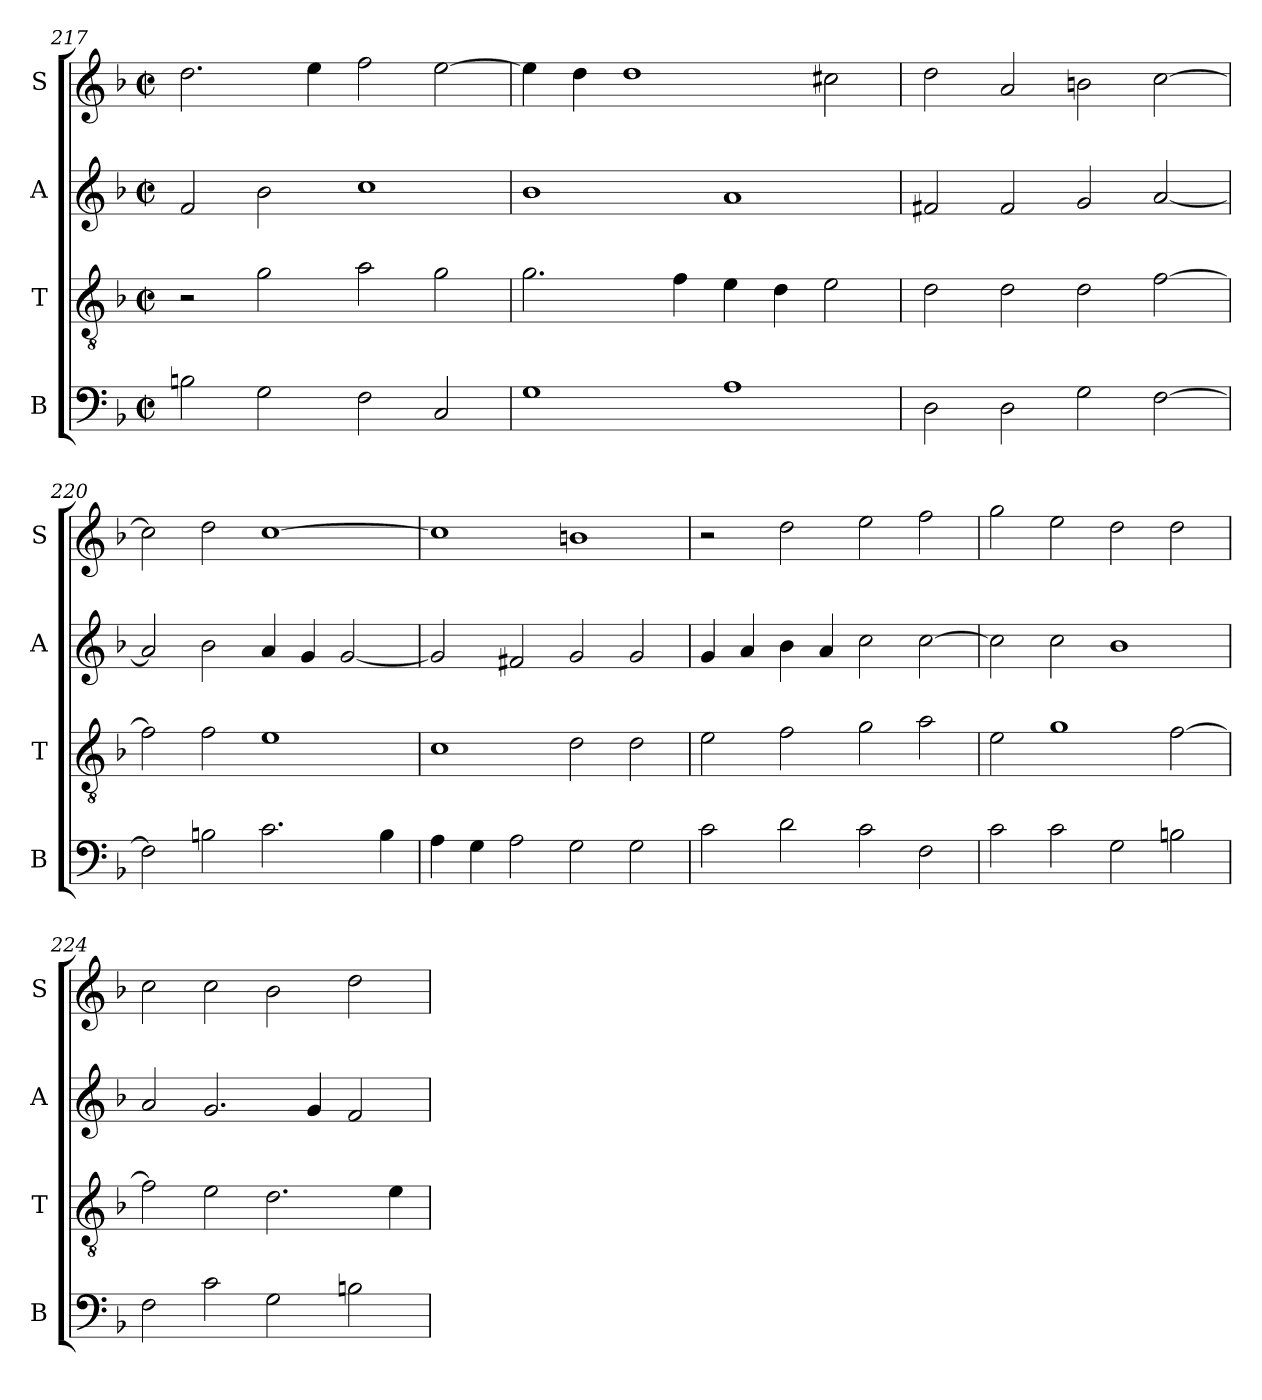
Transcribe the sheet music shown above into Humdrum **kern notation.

**kern	**kern	**kern	**kern
*part4	*part3	*part2	*part1
*staff4	*staff3	*staff2	*staff1
*I"B	*I"T	*I"A	*I"S
*I'B	*I'T	*I'A	*I'S
*clefF4	*clefGv2	*clefG2	*clefG2
*k[b-]	*k[b-]	*k[b-]	*k[b-]
*F:	*F:	*F:	*F:
*M2/2	*M2/2	*M2/2	*M2/2
*met(c|)	*met(c|)	*met(c|)	*met(c|)
=217	=217	=217	=217
2B\	2r	2f/	2.dd\
2G\	2g\	2b-\	.
.	.	.	4ee\
2F\	2a\	1cc	2ff\
2C/	2g\	.	[<2ee\
!!LO:LB:g=z
=218	=218	=218	=218
1G	2.g\	1b-	4ee\]
.	.	.	4dd\
.	.	.	1dd
.	4f\	.	.
1A	4e\	1a	.
.	4d\	.	.
.	2e\	.	2cc#\
=219	=219	=219	=219
2D\	2d\	2f#X/	2dd\
2D\	2d\	2f#/	2a/
2G\	2d\	2g/	2bn\
[>2F\	[>2f\	[<2a/	[>2cc\
=220	=220	=220	=220
2F\]	2f\]	2a/]	2cc\]
2B\	2f\	2b-\	2dd\
2.c\	1e	4a/	[>1cc
.	.	4g/	.
.	.	[<2g/	.
4B\	.	.	.
=221	=221	=221	=221
4A\	1c	2g/]	1cc]
4G\	.	.	.
2A\	.	2f#/	.
2G\	2d\	2g/	1bn
2G\	2d\	2g/	.
=222	=222	=222	=222
2c\	2e\	4g/	2r
.	.	4a/	.
2d\	2f\	4b-\	2dd\
.	.	4a/	.
2c\	2g\	2cc\	2ee\
2F\	2a\	[>2cc\	2ff\
!!LO:PB:g=z
=223	=223	=223	=223
2c\	2e\	2cc\]	2gg\
2c\	1g	2cc\	2ee\
2G\	.	1b-	2dd\
2B\	[>2f\	.	2dd\
=224	=224	=224	=224
2F\	2f\]	2a/	2cc\
2c\	2e\	2.g/	2cc\
2G\	2.d\	.	2b-\
.	.	4g/	.
2B\	.	2f/	2dd\
.	4e\	.	.
=	=	=	=
*-	*-	*-	*-
